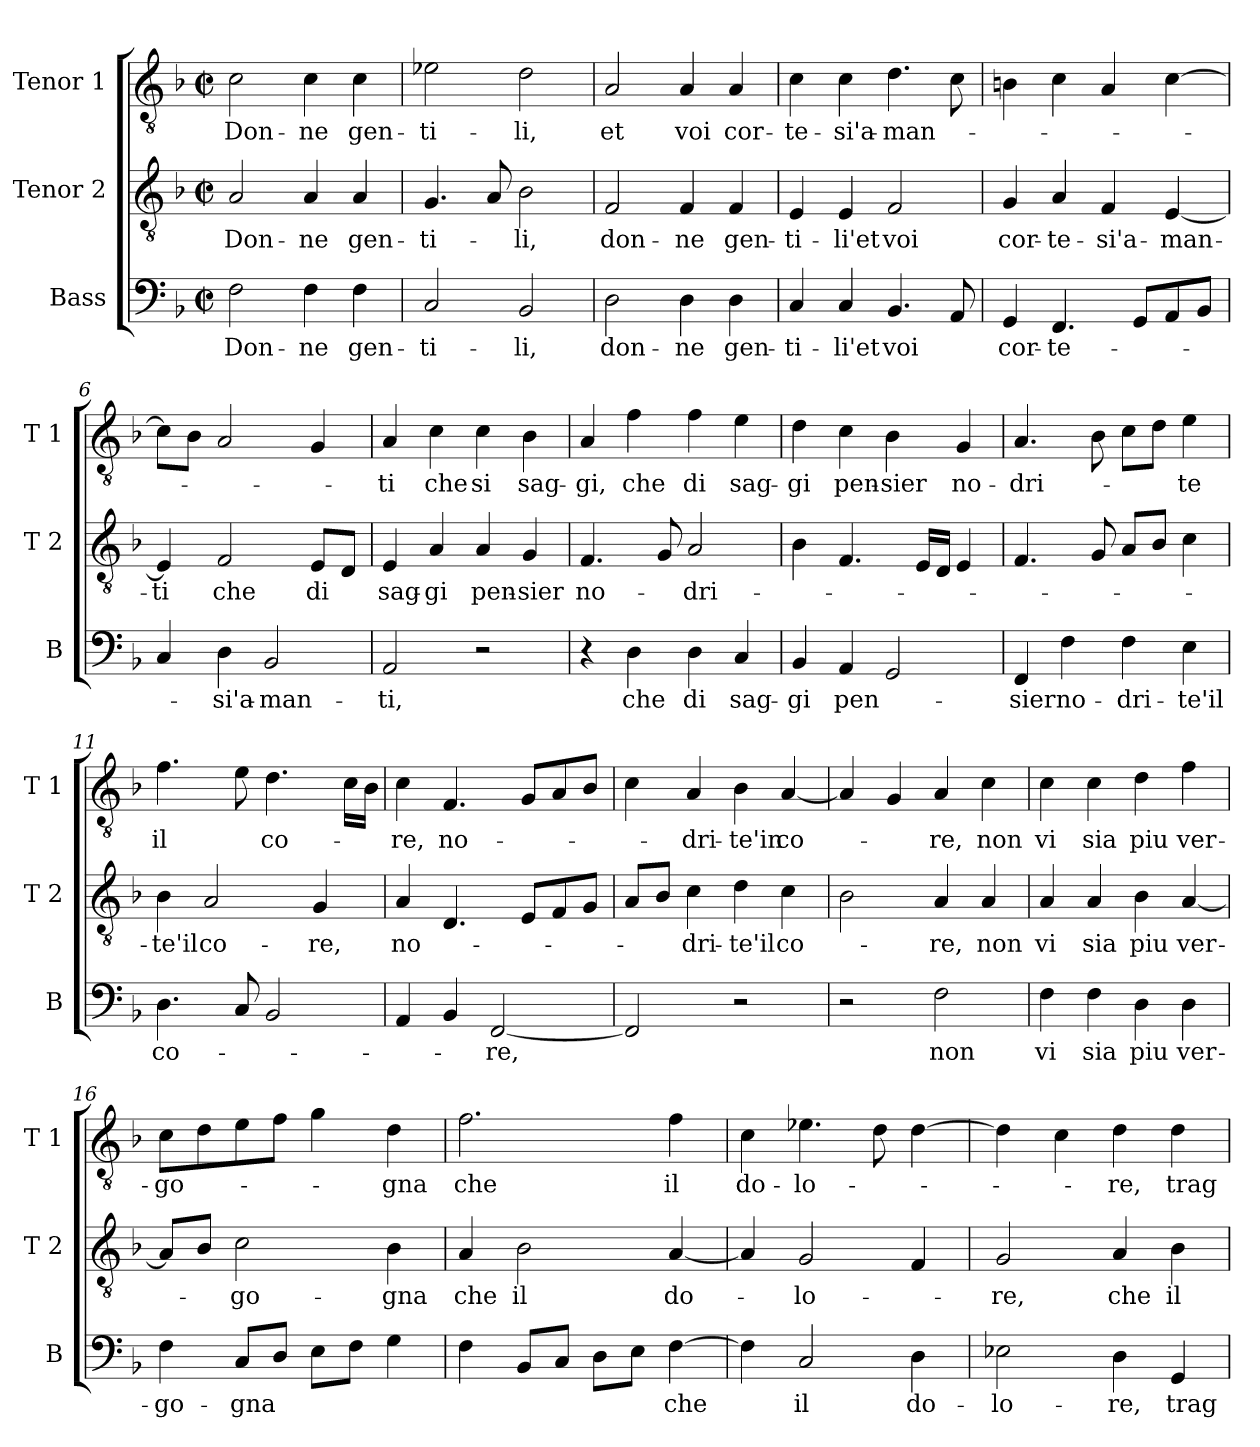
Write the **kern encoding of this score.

**kern	**text	**kern	**text	**kern	**text
*part3	*part3	*part2	*part2	*part1	*part1
*staff3	*staff3	*staff2	*staff2	*staff1	*staff1
*I"Bass	*	*I"Tenor 2	*	*I"Tenor 1	*
*I'B	*	*I'T 2	*	*I'T 1	*
*clefF4	*	*clefGv2	*	*clefGv2	*
*k[b-]	*	*k[b-]	*	*k[b-]	*
*F:	*	*F:	*	*F:	*
*M2/2	*	*M2/2	*	*M2/2	*
*met(c|)	*	*met(c|)	*	*met(c|)	*
=1	=1	=1	=1	=1	=1
!	!LO:LY:b	!	!LO:LY:b	!	!LO:LY:b
2F\	Don-	2A/	Don-	2c\	Don-
!	!LO:LY:b	!	!LO:LY:b	!	!LO:LY:b
4F\	-ne	4A/	-ne	4c\	-ne
!	!LO:LY:b	!	!LO:LY:b	!	!LO:LY:b
4F\	gen-	4A/	gen-	4c\	gen-
=2	=2	=2	=2	=2	=2
!	!LO:LY:b	!	!LO:LY:b	!	!LO:LY:b
2C/	-ti-	4.G/	-ti-	2e-X\	-ti-
.	.	8A/	.	.	.
!	!LO:LY:b	!	!LO:LY:b	!	!LO:LY:b
2BB-/	-li,	2B-\	-li,	2d\	-li,
=3	=3	=3	=3	=3	=3
!	!LO:LY:b	!	!LO:LY:b	!	!LO:LY:b
2D\	don-	2F/	don-	2A/	et
!	!LO:LY:b	!	!LO:LY:b	!	!LO:LY:b
4D\	-ne	4F/	-ne	4A/	voi
!	!LO:LY:b	!	!LO:LY:b	!	!LO:LY:b
4D\	gen-	4F/	gen-	4A/	cor-
=4	=4	=4	=4	=4	=4
!	!LO:LY:b	!	!LO:LY:b	!	!LO:LY:b
4C/	-ti-	4E/	-ti-	4c\	-te-
!	!LO:LY:b	!	!LO:LY:b	!	!LO:LY:b
4C/	-li'et	4E/	-li'et	4c\	-si'a-
!	!LO:LY:b	!	!LO:LY:b	!	!LO:LY:b
4.BB-/	voi	2F/	voi	4.d\	-man-
8AA/	.	.	.	8c\	.
=5	=5	=5	=5	=5	=5
!	!LO:LY:b	!	!LO:LY:b	!	!
4GG/	cor-	4G/	cor-	4Bn\	.
!	!LO:LY:b	!	!LO:LY:b	!	!
4.FF/	-te-	4A/	-te-	4c\	.
!	!	!	!LO:LY:b	!	!
.	.	4F/	-si'a-	4A/	.
8GG/L	.	.	.	.	.
!	!	!	!LO:LY:b	!	!
8AA/	.	[4E/	-man-	[4c\	.
8BB-/J	.	.	.	.	.
!!LO:LB:g=z
=6	=6	=6	=6	=6	=6
!	!	!	!LO:LY:b	!	!
4C/	.	4E/]	-ti	8c\L]	.
.	.	.	.	8B-\J	.
!	!LO:LY:b	!	!LO:LY:b	!	!
4D\	-si'a-	2F/	che	2A/	.
!	!LO:LY:b	!	!	!	!
2BB-/	-man-	.	.	.	.
!	!	!	!LO:LY:b	!	!
.	.	8E/L	di	4G/	.
.	.	8D/J	.	.	.
=7	=7	=7	=7	=7	=7
!	!LO:LY:b	!	!LO:LY:b	!	!LO:LY:b
2AA/	-ti,	4E/	sag-	4A/	-ti
!	!	!	!LO:LY:b	!	!LO:LY:b
.	.	4A/	-gi	4c\	che
!	!	!	!LO:LY:b	!	!LO:LY:b
2r	.	4A/	pen-	4c\	si
!	!	!	!LO:LY:b	!	!LO:LY:b
.	.	4G/	-sier	4B-\	sag-
=8	=8	=8	=8	=8	=8
!	!	!	!LO:LY:b	!	!LO:LY:b
4r	.	4.F/	no-	4A/	-gi,
!	!LO:LY:b	!	!	!	!LO:LY:b
4D\	che	.	.	4f\	che
.	.	8G/	.	.	.
!	!LO:LY:b	!	!LO:LY:b	!	!LO:LY:b
4D\	di	2A/	-dri-	4f\	di
!	!LO:LY:b	!	!	!	!LO:LY:b
4C/	sag-	.	.	4e\	sag-
=9	=9	=9	=9	=9	=9
!	!LO:LY:b	!	!	!	!LO:LY:b
4BB-/	-gi	4B-\	.	4d\	-gi
!	!LO:LY:b	!	!	!	!LO:LY:b
4AA/	pen-	4.F/	.	4c\	pen-
!	!	!	!	!	!LO:LY:b
2GG/	.	.	.	4B-\	-sier
.	.	16E/LL	.	.	.
.	.	16D/JJ	.	.	.
!	!	!	!	!	!LO:LY:b
.	.	4E/	.	4G/	no-
=10	=10	=10	=10	=10	=10
!	!LO:LY:b	!	!	!	!LO:LY:b
4FF/	-sier	4.F/	.	4.A/	-dri-
!	!LO:LY:b	!	!	!	!
4F\	no-	.	.	.	.
.	.	8G/	.	8B-\	.
!	!LO:LY:b	!	!	!	!
4F\	-dri-	8A/L	.	8c\L	.
.	.	8B-/J	.	8d\J	.
!	!LO:LY:b	!	!	!	!LO:LY:b
4E\	-te'il	4c\	.	4e\	-te
!!LO:LB:g=z
=11	=11	=11	=11	=11	=11
!	!LO:LY:b	!	!LO:LY:b	!	!LO:LY:b
4.D\	co-	4B-\	-te'il	4.f\	il
!	!	!	!LO:LY:b	!	!
.	.	2A/	co-	.	.
8C/	.	.	.	8e\	.
!	!	!	!	!	!LO:LY:b
2BB-/	.	.	.	4.d\	co-
!	!	!	!LO:LY:b	!	!
.	.	4G/	-re,	.	.
.	.	.	.	16c\LL	.
.	.	.	.	16B-\JJ	.
=12	=12	=12	=12	=12	=12
!	!	!	!LO:LY:b	!	!LO:LY:b
4AA/	.	4A/	no-	4c\	-re,
!	!	!	!	!	!LO:LY:b
4BB-/	.	4.D/	.	4.F/	no-
!	!LO:LY:b	!	!	!	!
[2FF/	-re,	.	.	.	.
.	.	8E/L	.	8G/L	.
.	.	8F/	.	8A/	.
.	.	8G/J	.	8B-/J	.
=13	=13	=13	=13	=13	=13
2FF/]	.	8A/L	.	4c\	.
.	.	8B-/J	.	.	.
!	!	!	!LO:LY:b	!	!LO:LY:b
.	.	4c\	-dri-	4A/	-dri-
!	!	!	!LO:LY:b	!	!LO:LY:b
2r	.	4d\	-te'il	4B-\	-te'in
!	!	!	!LO:LY:b	!	!LO:LY:b
.	.	4c\	co-	[4A/	co-
=14	=14	=14	=14	=14	=14
2r	.	2B-\	.	4A/]	.
.	.	.	.	4G/	.
!	!LO:LY:b	!	!LO:LY:b	!	!LO:LY:b
2F\	non	4A/	-re,	4A/	-re,
!	!	!	!LO:LY:b	!	!LO:LY:b
.	.	4A/	non	4c\	non
=15	=15	=15	=15	=15	=15
!	!LO:LY:b	!	!LO:LY:b	!	!LO:LY:b
4F\	vi	4A/	vi	4c\	vi
!	!LO:LY:b	!	!LO:LY:b	!	!LO:LY:b
4F\	sia	4A/	sia	4c\	sia
!	!LO:LY:b	!	!LO:LY:b	!	!LO:LY:b
4D\	piu	4B-\	piu	4d\	piu
!	!LO:LY:b	!	!LO:LY:b	!	!LO:LY:b
4D\	ver-	[4A/	ver-	4f\	ver-
!!LO:PB:g=z
=16	=16	=16	=16	=16	=16
!	!LO:LY:b	!	!	!	!LO:LY:b
4F\	-go-	8A/L]	.	8c\L	-go-
.	.	8B-/J	.	8d\	.
!	!LO:LY:b	!	!LO:LY:b	!	!
8C/L	-gna	2c\	-go-	8e\	.
8D/J	.	.	.	8f\J	.
8E\L	.	.	.	4g\	.
8F\J	.	.	.	.	.
!	!	!	!LO:LY:b	!	!LO:LY:b
4G\	.	4B-\	-gna	4d\	-gna
=17	=17	=17	=17	=17	=17
!	!	!	!LO:LY:b	!	!LO:LY:b
4F\	.	4A/	che	2.f\	che
!	!	!	!LO:LY:b	!	!
8BB-/L	.	2B-\	il	.	.
8C/J	.	.	.	.	.
8D\L	.	.	.	.	.
8E\J	.	.	.	.	.
!	!LO:LY:b	!	!LO:LY:b	!	!LO:LY:b
[4F\	che	[4A/	do-	4f\	il
=18	=18	=18	=18	=18	=18
!	!	!	!	!	!LO:LY:b
4F\]	.	4A/]	.	4c\	do-
!	!LO:LY:b	!	!LO:LY:b	!	!LO:LY:b
2C/	il	2G/	-lo-	4.e-X\	-lo-
.	.	.	.	8d\	.
!	!LO:LY:b	!	!	!	!
4D\	do-	4F/	.	[4d\	.
=19	=19	=19	=19	=19	=19
!	!LO:LY:b	!	!LO:LY:b	!	!
2E-X\	-lo-	2G/	-re,	4d\]	.
.	.	.	.	4c\	.
!	!LO:LY:b	!	!LO:LY:b	!	!LO:LY:b
4D\	-re,	4A/	che	4d\	-re,
!	!LO:LY:b	!	!LO:LY:b	!	!LO:LY:b
4GG/	trag-	4B-\	il	4d\	trag-
=	=	=	=	=	=
*-	*-	*-	*-	*-	*-
